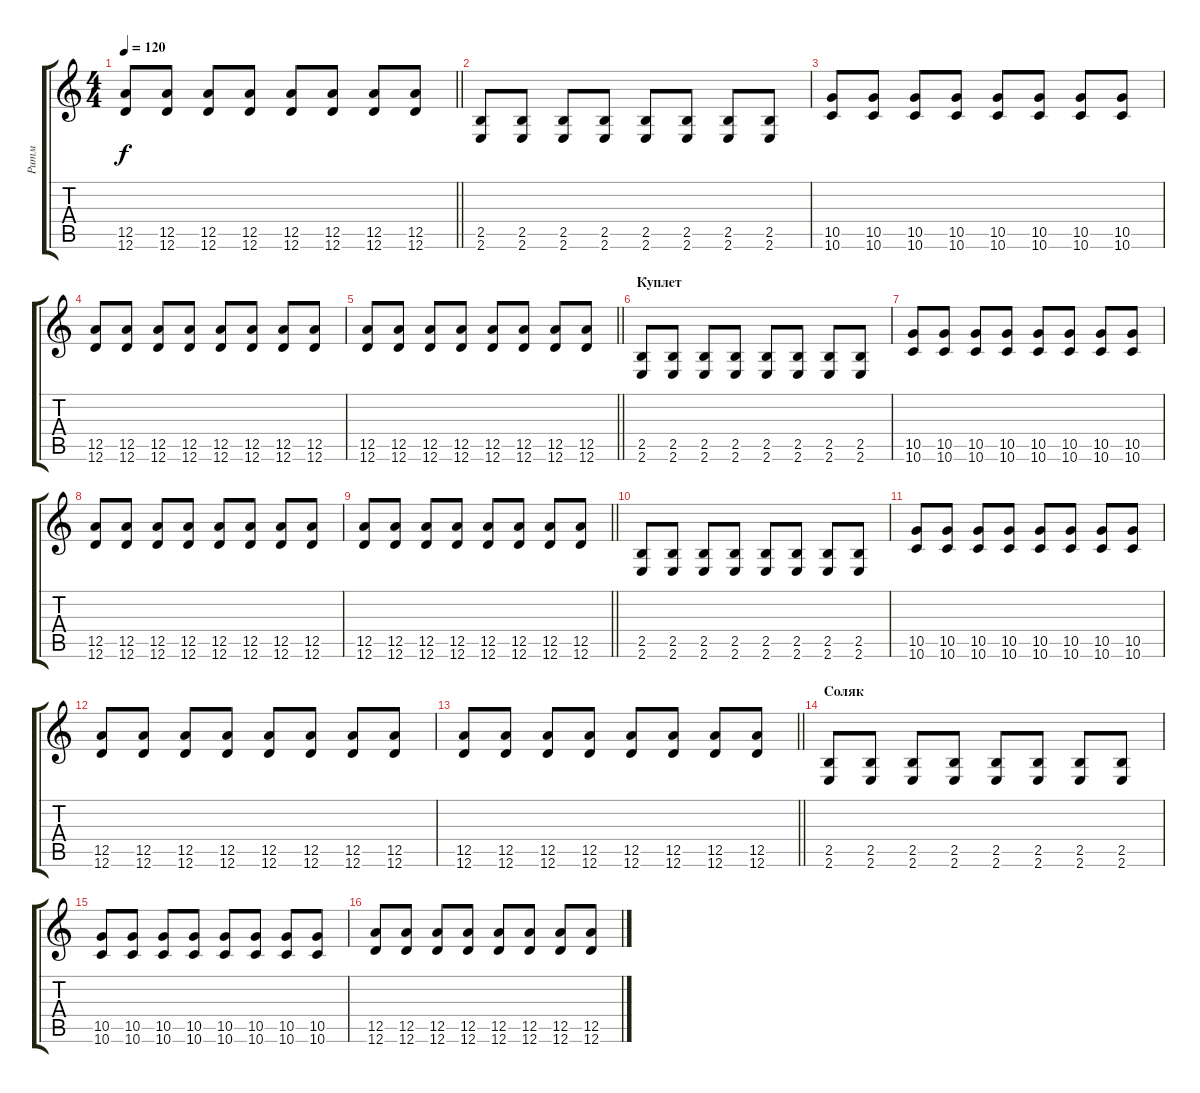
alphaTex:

\track ("Ритм" "Ритм") {instrument distortionguitar}
\staff {score tabs}
\tuning (E4 B3 G3 D3 A2 D2) {hide}
\ts (4 4)
\tempo 120
\clef g2
\barLineRight lightlight
\ks c
(12.5 12.6).8{dy f} (12.5 12.6).8 (12.5 12.6).8 (12.5 12.6).8 (12.5 12.6).8 (12.5 12.6).8 (12.5 12.6).8 (12.5 12.6).8 |
(2.5 2.6).8 (2.5 2.6).8 (2.5 2.6).8 (2.5 2.6).8 (2.5 2.6).8 (2.5 2.6).8 (2.5 2.6).8 (2.5 2.6).8 |
(10.5 10.6).8 (10.5 10.6).8 (10.5 10.6).8 (10.5 10.6).8 (10.5 10.6).8 (10.5 10.6).8 (10.5 10.6).8 (10.5 10.6).8 |
(12.5 12.6).8 (12.5 12.6).8 (12.5 12.6).8 (12.5 12.6).8 (12.5 12.6).8 (12.5 12.6).8 (12.5 12.6).8 (12.5 12.6).8 |
\barLineRight lightlight
(12.5 12.6).8 (12.5 12.6).8 (12.5 12.6).8 (12.5 12.6).8 (12.5 12.6).8 (12.5 12.6).8 (12.5 12.6).8 (12.5 12.6).8 |
\section ("" "Куплет")
(2.5 2.6).8 (2.5 2.6).8 (2.5 2.6).8 (2.5 2.6).8 (2.5 2.6).8 (2.5 2.6).8 (2.5 2.6).8 (2.5 2.6).8 |
(10.5 10.6).8 (10.5 10.6).8 (10.5 10.6).8 (10.5 10.6).8 (10.5 10.6).8 (10.5 10.6).8 (10.5 10.6).8 (10.5 10.6).8 |
(12.5 12.6).8 (12.5 12.6).8 (12.5 12.6).8 (12.5 12.6).8 (12.5 12.6).8 (12.5 12.6).8 (12.5 12.6).8 (12.5 12.6).8 |
\barLineRight lightlight
(12.5 12.6).8 (12.5 12.6).8 (12.5 12.6).8 (12.5 12.6).8 (12.5 12.6).8 (12.5 12.6).8 (12.5 12.6).8 (12.5 12.6).8 |
(2.5 2.6).8 (2.5 2.6).8 (2.5 2.6).8 (2.5 2.6).8 (2.5 2.6).8 (2.5 2.6).8 (2.5 2.6).8 (2.5 2.6).8 |
(10.5 10.6).8 (10.5 10.6).8 (10.5 10.6).8 (10.5 10.6).8 (10.5 10.6).8 (10.5 10.6).8 (10.5 10.6).8 (10.5 10.6).8 |
(12.5 12.6).8 (12.5 12.6).8 (12.5 12.6).8 (12.5 12.6).8 (12.5 12.6).8 (12.5 12.6).8 (12.5 12.6).8 (12.5 12.6).8 |
\barLineRight lightlight
(12.5 12.6).8 (12.5 12.6).8 (12.5 12.6).8 (12.5 12.6).8 (12.5 12.6).8 (12.5 12.6).8 (12.5 12.6).8 (12.5 12.6).8 |
\section ("" "Соляк")
(2.5 2.6).8 (2.5 2.6).8 (2.5 2.6).8 (2.5 2.6).8 (2.5 2.6).8 (2.5 2.6).8 (2.5 2.6).8 (2.5 2.6).8 |
(10.5 10.6).8 (10.5 10.6).8 (10.5 10.6).8 (10.5 10.6).8 (10.5 10.6).8 (10.5 10.6).8 (10.5 10.6).8 (10.5 10.6).8 |
(12.5 12.6).8 (12.5 12.6).8 (12.5 12.6).8 (12.5 12.6).8 (12.5 12.6).8 (12.5 12.6).8 (12.5 12.6).8 (12.5 12.6).8
